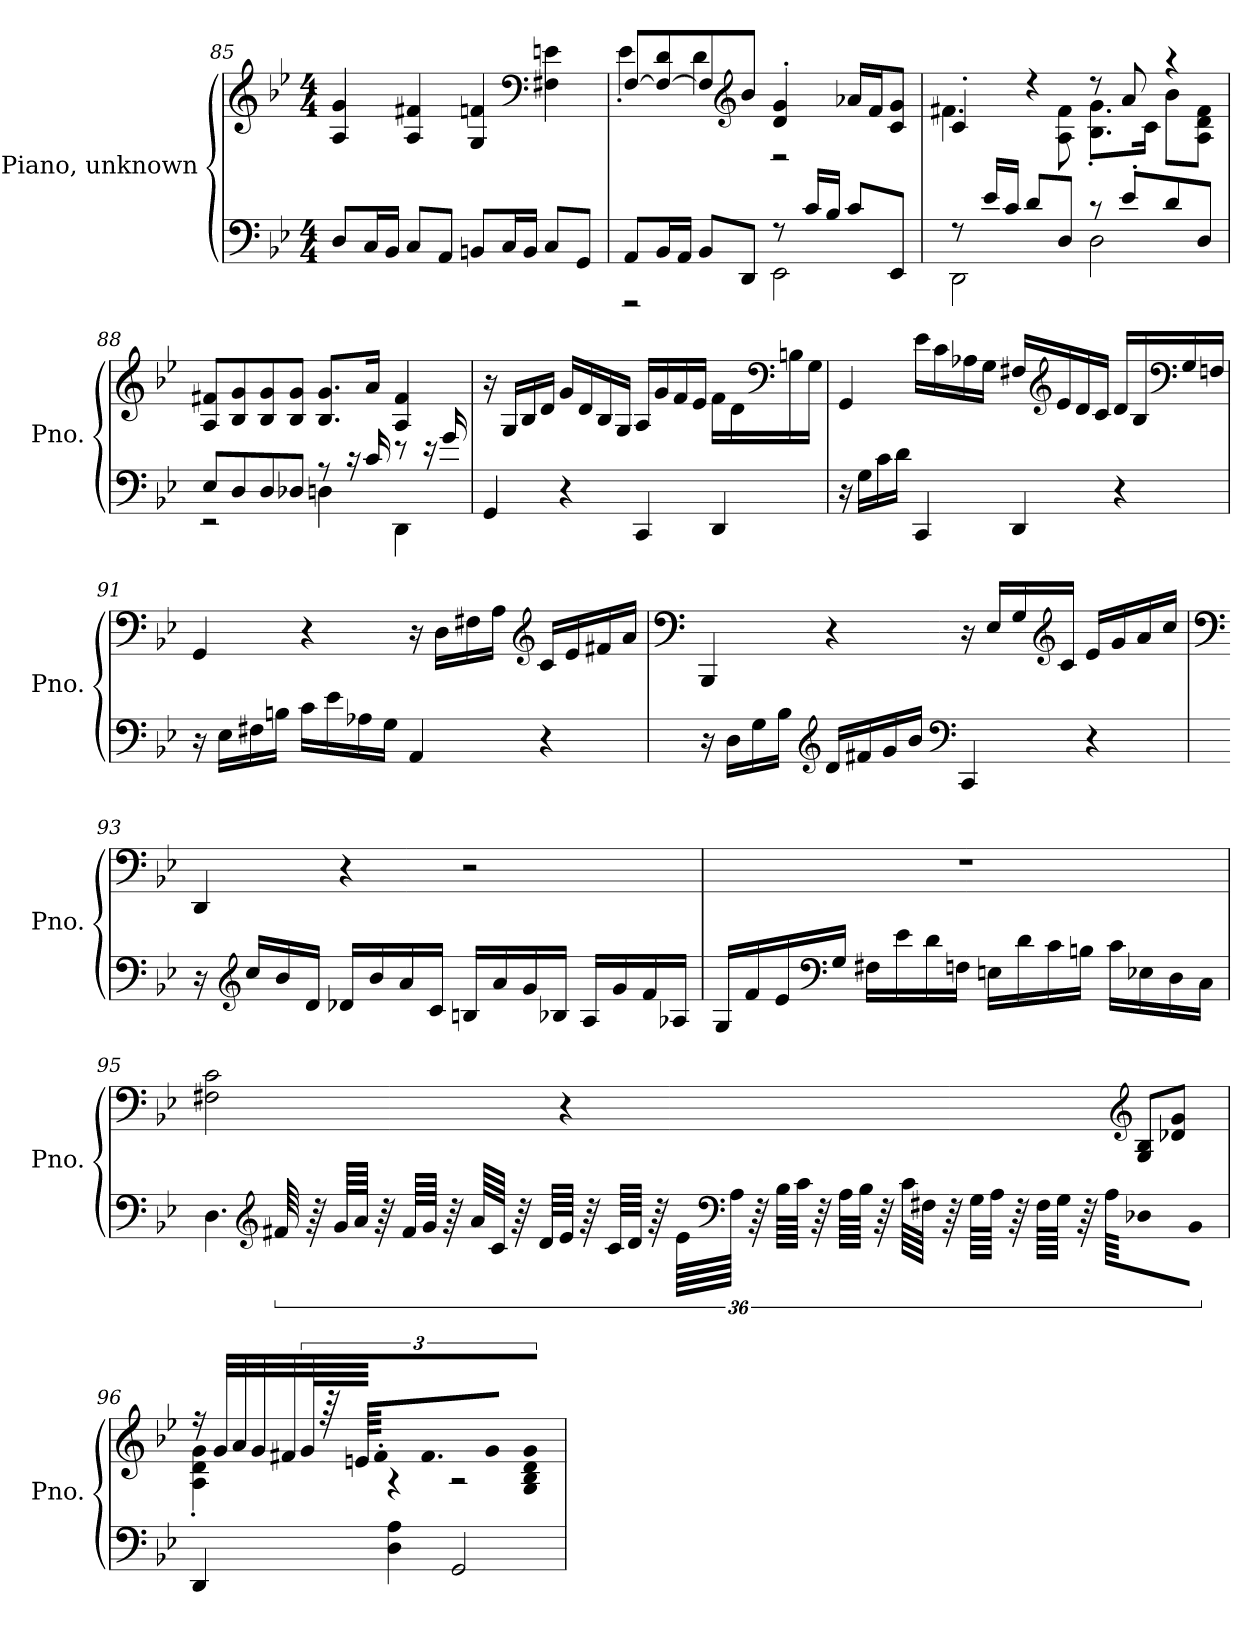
**kern	**kern
*part1	*part1
*staff2	*staff1
*I"Piano, unknown	*
*I'Pno.	*
*clefF4	*clefG2
*k[b-e-]	*k[b-e-]
*M4/4	*M4/4
=85	=85
8D/L	4A/ 4g/
16C/L	.
16BB-/JJ	.
8C/L	4A/ 4f#X/
8AA/J	.
8BBn/L	4G/ 4fn/
16C/L	.
16BB/JJ	.
*	*clefF4
8C/L	4F#X\ 4en\
8GG/J	.
!!LO:LB:g=z
=86	=86
*^	*^
8AA/L	2r	[8F/L	4e-'\
16BB-/L	.	8F/_ 8d/	.
16AA/JJ	.	.	.
8BB-/L	.	8F/]	4d\
*	*	*clefG2	*
8DD/J	.	8b-/J	.
8r	2EE-\	4d/' 4g/'	2r
16c/LL	.	.	.
16B-/JJ	.	.	.
8c/L	.	16a-X/LL	.
.	.	16f/J	.
8EE-/J	.	8c/ 8g/J	.
=87	=87	=87	=87
8r	2DD\	4c'/	4.f#X\
16e-/LL	.	.	.
16c/JJ	.	.	.
8d/L	.	4r	.
8D/J	.	.	8A\ 8f#\
8r	2D\	8r	8.B-\' 8.g\'L
8e-'/L	.	8a/	.
.	.	.	16c\Jk
8d/	.	4r	8b-\L
8D/J	.	.	8A\ 8d\ 8f#\J
*	*	*v	*v
=88	=88	=88
8E-/L	2r	8A/ 8f#X/L
8D/	.	8B-/ 8g/
8D/	.	8B-/ 8g/
8D-X/J	.	8B-/ 8g/J
8r	4Dn\	8.B-/ 8.g/L
16r	.	.
16c/	.	16a/Jk
8r	4DD\	4A/ 4f#/
16r	.	.
16g/	.	.
*v	*v	*
!!LO:LB:g=z
=89	=89
4GG/	16r
.	16G/LL
.	16B-/
.	16d/JJ
4r	16g/LL
.	16d/
.	16B-/
.	16G/JJ
4CC/	16A/LL
.	16g/
.	16f/
.	16e-/JJ
4DD/	16f\LL
.	16d\
*	*clefF4
.	16Bn\
.	16G\JJ
=90	=90
16r	4GG/
16G\LL	.
16c\	.
16d\JJ	.
4CC/	16e-\LL
.	16c\
.	16A-X\
.	16G\JJ
4DD/	16F#X/LL
*	*clefG2
.	16e-/
.	16d/
.	16c/JJ
4r	16d/LL
.	16B-/
*	*clefF4
.	16G/
.	16Fn/JJ
!!LO:PB:g=z
=91	=91
16r	4GG/
16E-\LL	.
16F#X\	.
16Bn\JJ	.
16c\LL	4r
16e-\	.
16A-X\	.
16G\JJ	.
4AA/	16r
.	16D\LL
.	16F#X\
.	16A\JJ
*	*clefG2
4r	16c/LL
.	16e-/
.	16f#X/
.	16a/JJ
=92	=92
*	*clefF4
16r	4BBB-/
16D\LL	.
16G\	.
16B-\JJ	.
*clefG2	*
16d/LL	4r
16f#X/	.
16g/	.
16b-/JJ	.
*clefF4	*
4CC/	16r
.	16E-/LL
.	16G/
*	*clefG2
.	16c/JJ
4r	16e-/LL
.	16g/
.	16a/
.	16cc/JJ
!!LO:LB:g=z
=93	=93
*	*clefF4
16r	4DD/
*clefG2	*
16cc/LL	.
16b-/	.
16d/JJ	.
16d-X/LL	4r
16b-/	.
16a/	.
16c/JJ	.
16Bn/LL	2r
16a/	.
16g/	.
16B-X/JJ	.
16A/LL	.
16g/	.
16f/	.
16A-X/JJ	.
=94	=94
16G/LL	1r
16f/	.
16e-/	.
*clefF4	*
16G/JJ	.
16F#X\LL	.
16e-\	.
16d\	.
16Fn\JJ	.
16En\LL	.
16d\	.
16c\	.
16Bn\JJ	.
16c\LL	.
16E-X\	.
16D\	.
16C\JJ	.
!!LO:LB:g=z
=95	=95
4.D\	2F#X\ 2c\
*clefG2	*
96f#X/	.
96r	.
96g/LLLL	.
96a/JJJJ	.
96r	.
96f#/LLLL	.
96g/JJJJ	.
96r	.
96a/LLLL	.
96c/JJJJ	.
96r	.
96d/LLLL	.
96e-/JJJJ	4r
96r	.
96c/LLLL	.
96d/JJJJ	.
96r	.
96e-\LLLL	.
*clefF4	*
96A\JJJJ	.
96r	.
96B-\LLLL	.
96c\JJJJ	.
96r	.
96A\LLLL	.
96B-\JJJJ	.
96r	.
96c\LLLL	.
96F#X\JJJJ	.
96r	.
96G\LLLL	.
96A\JJJJ	.
96r	.
96F#\LLLL	.
96G\JJJJ	.
96r	.
96A\KKKL	.
*	*clefG2
8D-X\	8G/ 8B-/L
8BB-\J	8d-X/ 8g/J
!!LO:LB:g=z
=96	=96
*	*^
4DD/	16r	4A\' 4d\' 4g\'
.	32g/LLL	.
.	32a/	.
.	32g/	.
.	32f#X/	.
.	96g/JJJk	.
.	96r	.
.	96en/KLLL	.
.	32f#'/JJ	.
4D\ 4A\	8.f#/	4r
.	16g/Jk	.
2GG/	2G/ 2B-/ 2d/ 2g/	2r
*	*v	*v
=	=
*-	*-
